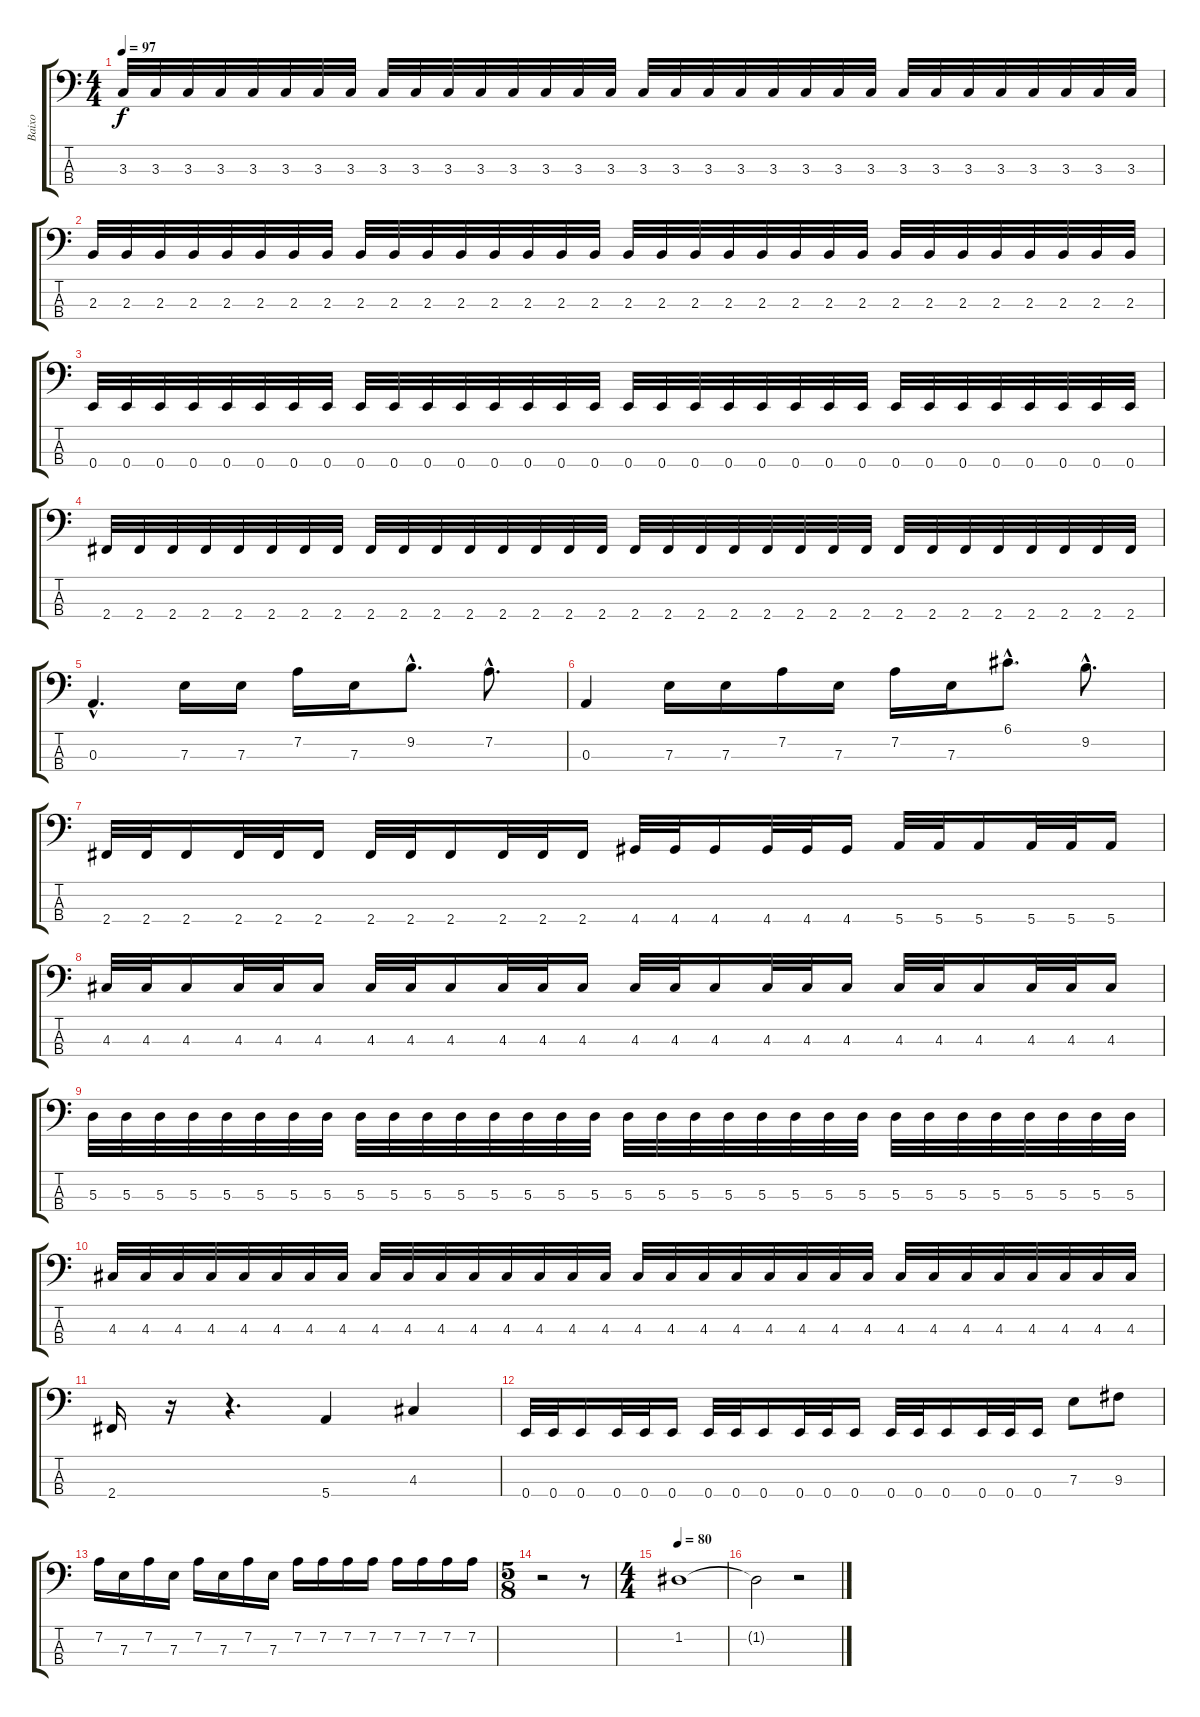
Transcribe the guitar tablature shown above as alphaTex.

\track ("Baixo" "Baixo") {instrument electricbassfinger}
\staff {score tabs}
\tuning (G2 D2 A1 E1) {hide}
\ts (4 4)
\tempo 97
\clef f4
\ks c
3.3.32{dy f} 3.3.32 3.3.32 3.3.32 3.3.32 3.3.32 3.3.32 3.3.32 3.3.32 3.3.32 3.3.32 3.3.32 3.3.32 3.3.32 3.3.32 3.3.32 3.3.32 3.3.32 3.3.32 3.3.32 3.3.32 3.3.32 3.3.32 3.3.32 3.3.32 3.3.32 3.3.32 3.3.32 3.3.32 3.3.32 3.3.32 3.3.32 |
2.3.32 2.3.32 2.3.32 2.3.32 2.3.32 2.3.32 2.3.32 2.3.32 2.3.32 2.3.32 2.3.32 2.3.32 2.3.32 2.3.32 2.3.32 2.3.32 2.3.32 2.3.32 2.3.32 2.3.32 2.3.32 2.3.32 2.3.32 2.3.32 2.3.32 2.3.32 2.3.32 2.3.32 2.3.32 2.3.32 2.3.32 2.3.32 |
0.4.32 0.4.32 0.4.32 0.4.32 0.4.32 0.4.32 0.4.32 0.4.32 0.4.32 0.4.32 0.4.32 0.4.32 0.4.32 0.4.32 0.4.32 0.4.32 0.4.32 0.4.32 0.4.32 0.4.32 0.4.32 0.4.32 0.4.32 0.4.32 0.4.32 0.4.32 0.4.32 0.4.32 0.4.32 0.4.32 0.4.32 0.4.32 |
2.4.32 2.4.32 2.4.32 2.4.32 2.4.32 2.4.32 2.4.32 2.4.32 2.4.32 2.4.32 2.4.32 2.4.32 2.4.32 2.4.32 2.4.32 2.4.32 2.4.32 2.4.32 2.4.32 2.4.32 2.4.32 2.4.32 2.4.32 2.4.32 2.4.32 2.4.32 2.4.32 2.4.32 2.4.32 2.4.32 2.4.32 2.4.32 |
0.3{hac}.4{d} 7.3.16 7.3.16 7.2.16 7.3.16 9.2{hac}.8{d} 7.2{hac}.8{d} |
0.3.4 7.3.16 7.3.16 7.2.16 7.3.16 7.2.16 7.3.16 6.1{hac}.8{d} 9.2{hac}.8{d} |
2.4.32 2.4.32 2.4.16 2.4.32 2.4.32 2.4.16 2.4.32 2.4.32 2.4.16 2.4.32 2.4.32 2.4.16 4.4.32 4.4.32 4.4.16 4.4.32 4.4.32 4.4.16 5.4.32 5.4.32 5.4.16 5.4.32 5.4.32 5.4.16 |
4.3.32 4.3.32 4.3.16 4.3.32 4.3.32 4.3.16 4.3.32 4.3.32 4.3.16 4.3.32 4.3.32 4.3.16 4.3.32 4.3.32 4.3.16 4.3.32 4.3.32 4.3.16 4.3.32 4.3.32 4.3.16 4.3.32 4.3.32 4.3.16 |
5.3.32 5.3.32 5.3.32 5.3.32 5.3.32 5.3.32 5.3.32 5.3.32 5.3.32 5.3.32 5.3.32 5.3.32 5.3.32 5.3.32 5.3.32 5.3.32 5.3.32 5.3.32 5.3.32 5.3.32 5.3.32 5.3.32 5.3.32 5.3.32 5.3.32 5.3.32 5.3.32 5.3.32 5.3.32 5.3.32 5.3.32 5.3.32 |
4.3.32 4.3.32 4.3.32 4.3.32 4.3.32 4.3.32 4.3.32 4.3.32 4.3.32 4.3.32 4.3.32 4.3.32 4.3.32 4.3.32 4.3.32 4.3.32 4.3.32 4.3.32 4.3.32 4.3.32 4.3.32 4.3.32 4.3.32 4.3.32 4.3.32 4.3.32 4.3.32 4.3.32 4.3.32 4.3.32 4.3.32 4.3.32 |
2.4.16 r.16 r.4{d} 5.4.4 4.3.4 |
0.4.32 0.4.32 0.4.16 0.4.32 0.4.32 0.4.16 0.4.32 0.4.32 0.4.16 0.4.32 0.4.32 0.4.16 0.4.32 0.4.32 0.4.16 0.4.32 0.4.32 0.4.16 7.3.8 9.3.8 |
7.2.16 7.3.16 7.2.16 7.3.16 7.2.16 7.3.16 7.2.16 7.3.16 7.2.16 7.2.16 7.2.16 7.2.16 7.2.16 7.2.16 7.2.16 7.2.16 |
\ts (5 8)
r.2 r.8 |
\ts (4 4)
\tempo 80
1.2.1 |
1.2{t}.2 r.2
